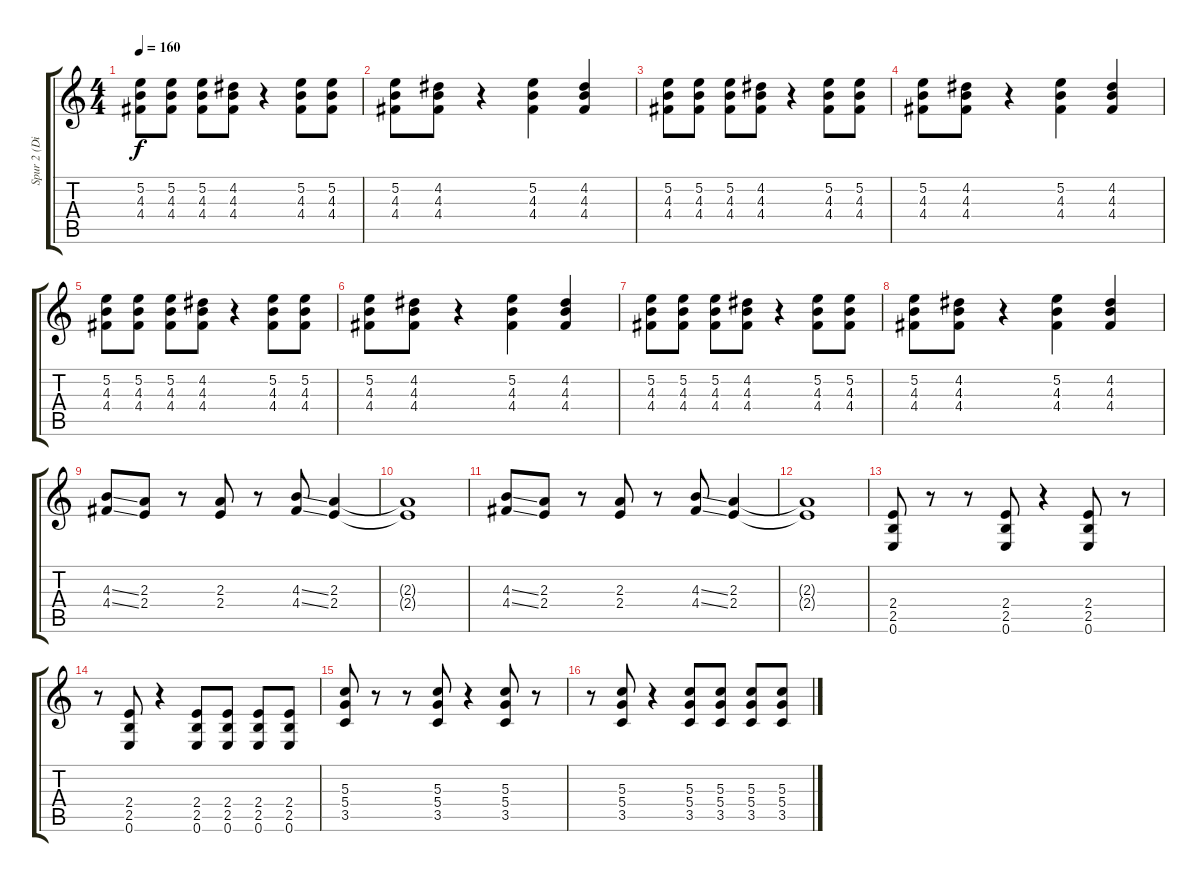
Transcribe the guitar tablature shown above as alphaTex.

\track ("Spur 2 (Disto)" "Spur 2 (Di") {instrument distortionguitar}
\staff {score tabs}
\tuning (E4 B3 G3 D3 A2 E2) {hide}
\ts (4 4)
\tempo 160
\clef g2
\ks c
(5.2 4.3 4.4).8{dy f} (5.2 4.3 4.4).8 (5.2 4.3 4.4).8 (4.2 4.3 4.4).8 r.4 (5.2 4.3 4.4).8 (5.2 4.3 4.4).8 |
(5.2 4.3 4.4).8 (4.2 4.3 4.4).8 r.4 (5.2 4.3 4.4).4 (4.2 4.3 4.4).4 |
(5.2 4.3 4.4).8 (5.2 4.3 4.4).8 (5.2 4.3 4.4).8 (4.2 4.3 4.4).8 r.4 (5.2 4.3 4.4).8 (5.2 4.3 4.4).8 |
(5.2 4.3 4.4).8 (4.2 4.3 4.4).8 r.4 (5.2 4.3 4.4).4 (4.2 4.3 4.4).4 |
(5.2 4.3 4.4).8 (5.2 4.3 4.4).8 (5.2 4.3 4.4).8 (4.2 4.3 4.4).8 r.4 (5.2 4.3 4.4).8 (5.2 4.3 4.4).8 |
(5.2 4.3 4.4).8 (4.2 4.3 4.4).8 r.4 (5.2 4.3 4.4).4 (4.2 4.3 4.4).4 |
(5.2 4.3 4.4).8 (5.2 4.3 4.4).8 (5.2 4.3 4.4).8 (4.2 4.3 4.4).8 r.4 (5.2 4.3 4.4).8 (5.2 4.3 4.4).8 |
(5.2 4.3 4.4).8 (4.2 4.3 4.4).8 r.4 (5.2 4.3 4.4).4 (4.2 4.3 4.4).4 |
(4.3{ss} 4.4{ss}).8 (2.3 2.4).8 r.8 (2.3 2.4).8 r.8 (4.3{ss} 4.4{ss}).8 (2.3 2.4).4 |
(2.3{t} 2.4{t}).1 |
(4.3{ss} 4.4{ss}).8 (2.3 2.4).8 r.8 (2.3 2.4).8 r.8 (4.3{ss} 4.4{ss}).8 (2.3 2.4).4 |
(2.3{t} 2.4{t}).1 |
(2.4 2.5 0.6).8 r.8 r.8 (2.4 2.5 0.6).8 r.4 (2.4 2.5 0.6).8 r.8 |
r.8 (2.4 2.5 0.6).8 r.4 (2.4 2.5 0.6).8 (2.4 2.5 0.6).8 (2.4 2.5 0.6).8 (2.4 2.5 0.6).8 |
(5.3 5.4 3.5).8 r.8 r.8 (5.3 5.4 3.5).8 r.4 (5.3 5.4 3.5).8 r.8 |
r.8 (5.3 5.4 3.5).8 r.4 (5.3 5.4 3.5).8 (5.3 5.4 3.5).8 (5.3 5.4 3.5).8 (5.3 5.4 3.5).8
